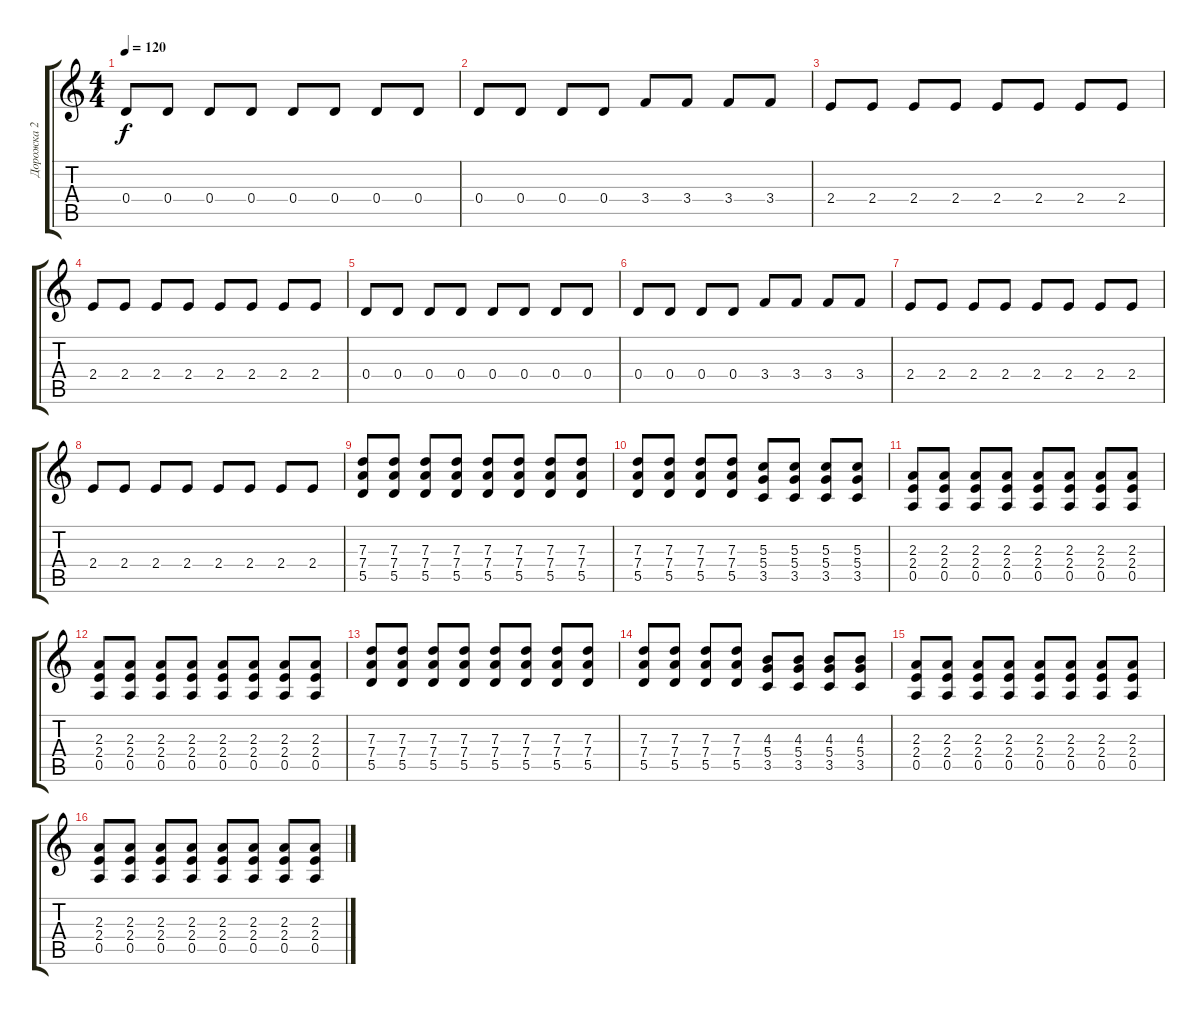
\track ("Дорожка 2" "Дорожка 2") {instrument electricguitarjazz}
\staff {score tabs}
\tuning (E4 B3 G3 D3 A2 E2) {hide}
\ts (4 4)
\tempo 120
\clef g2
\ks c
0.4.8{dy f} 0.4.8 0.4.8 0.4.8 0.4.8 0.4.8 0.4.8 0.4.8 |
0.4.8 0.4.8 0.4.8 0.4.8 3.4.8 3.4.8 3.4.8 3.4.8 |
2.4.8 2.4.8 2.4.8 2.4.8 2.4.8 2.4.8 2.4.8 2.4.8 |
2.4.8 2.4.8 2.4.8 2.4.8 2.4.8 2.4.8 2.4.8 2.4.8 |
0.4.8 0.4.8 0.4.8 0.4.8 0.4.8 0.4.8 0.4.8 0.4.8 |
0.4.8 0.4.8 0.4.8 0.4.8 3.4.8 3.4.8 3.4.8 3.4.8 |
2.4.8 2.4.8 2.4.8 2.4.8 2.4.8 2.4.8 2.4.8 2.4.8 |
2.4.8 2.4.8 2.4.8 2.4.8 2.4.8 2.4.8 2.4.8 2.4.8 |
(7.3 7.4 5.5).8{instrument distortionguitar} (7.3 7.4 5.5).8 (7.3 7.4 5.5).8 (7.3 7.4 5.5).8 (7.3 7.4 5.5).8 (7.3 7.4 5.5).8 (7.3 7.4 5.5).8 (7.3 7.4 5.5).8 |
(7.3 7.4 5.5).8 (7.3 7.4 5.5).8 (7.3 7.4 5.5).8 (7.3 7.4 5.5).8 (5.3 5.4 3.5).8 (5.3 5.4 3.5).8 (5.3 5.4 3.5).8 (5.3 5.4 3.5).8 |
(2.3 2.4 0.5).8 (2.3 2.4 0.5).8 (2.3 2.4 0.5).8 (2.3 2.4 0.5).8 (2.3 2.4 0.5).8 (2.3 2.4 0.5).8 (2.3 2.4 0.5).8 (2.3 2.4 0.5).8 |
(2.3 2.4 0.5).8 (2.3 2.4 0.5).8 (2.3 2.4 0.5).8 (2.3 2.4 0.5).8 (2.3 2.4 0.5).8 (2.3 2.4 0.5).8 (2.3 2.4 0.5).8 (2.3 2.4 0.5).8 |
(7.3 7.4 5.5).8{instrument distortionguitar} (7.3 7.4 5.5).8 (7.3 7.4 5.5).8 (7.3 7.4 5.5).8 (7.3 7.4 5.5).8 (7.3 7.4 5.5).8 (7.3 7.4 5.5).8 (7.3 7.4 5.5).8 |
(7.3 7.4 5.5).8 (7.3 7.4 5.5).8 (7.3 7.4 5.5).8 (7.3 7.4 5.5).8 (4.3 5.4 3.5).8 (4.3 5.4 3.5).8 (4.3 5.4 3.5).8 (4.3 5.4 3.5).8 |
(2.3 2.4 0.5).8 (2.3 2.4 0.5).8 (2.3 2.4 0.5).8 (2.3 2.4 0.5).8 (2.3 2.4 0.5).8 (2.3 2.4 0.5).8 (2.3 2.4 0.5).8 (2.3 2.4 0.5).8 |
(2.3 2.4 0.5).8 (2.3 2.4 0.5).8 (2.3 2.4 0.5).8 (2.3 2.4 0.5).8 (2.3 2.4 0.5).8 (2.3 2.4 0.5).8 (2.3 2.4 0.5).8 (2.3 2.4 0.5).8
